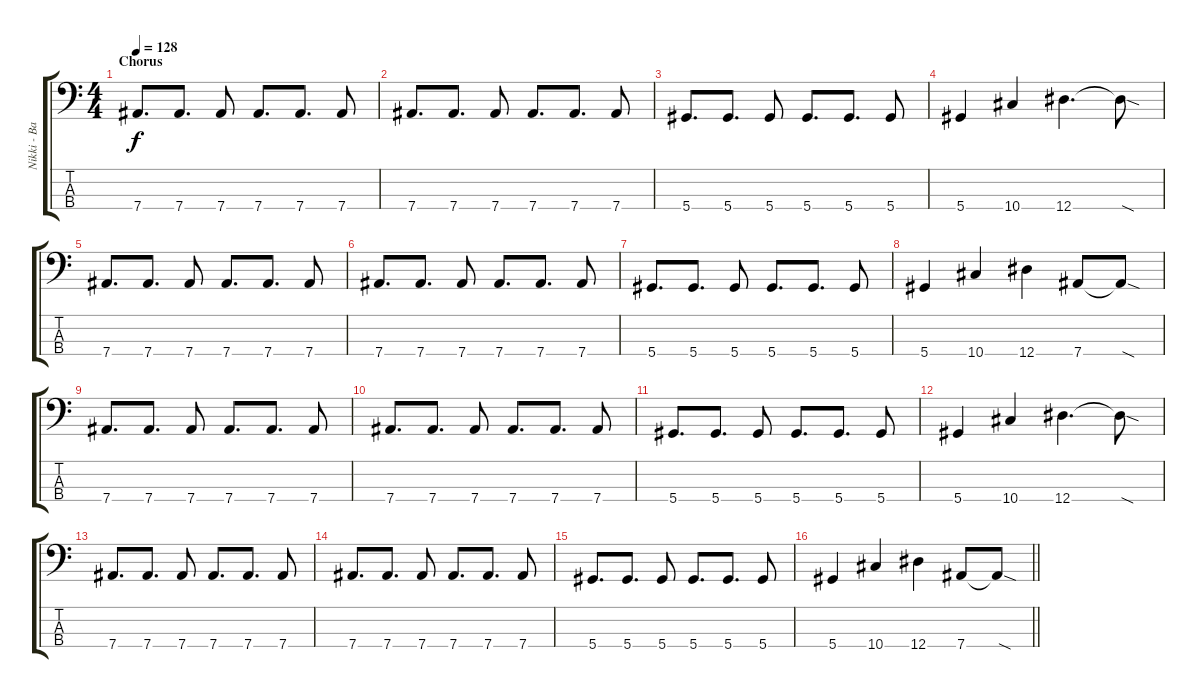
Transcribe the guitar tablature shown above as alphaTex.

\track ("Nikki - Bass" "Nikki - Ba") {instrument electricbassfinger}
\staff {score tabs}
\tuning (Gb2 Db2 Ab1 Eb1) {hide}
\ts (4 4)
\section ("" "Chorus")
\tempo 128
\clef f4
\ks c
7.4.8{d dy f} 7.4.8{d} 7.4.8 7.4.8{d} 7.4.8{d} 7.4.8 |
7.4.8{d} 7.4.8{d} 7.4.8 7.4.8{d} 7.4.8{d} 7.4.8 |
5.4.8{d} 5.4.8{d} 5.4.8 5.4.8{d} 5.4.8{d} 5.4.8 |
5.4.4 10.4.4 12.4.4{d} 12.4{sod t}.8 |
7.4.8{d} 7.4.8{d} 7.4.8 7.4.8{d} 7.4.8{d} 7.4.8 |
7.4.8{d} 7.4.8{d} 7.4.8 7.4.8{d} 7.4.8{d} 7.4.8 |
5.4.8{d} 5.4.8{d} 5.4.8 5.4.8{d} 5.4.8{d} 5.4.8 |
5.4.4 10.4.4 12.4.4 7.4.8 7.4{sod t}.8 |
7.4.8{d} 7.4.8{d} 7.4.8 7.4.8{d} 7.4.8{d} 7.4.8 |
7.4.8{d} 7.4.8{d} 7.4.8 7.4.8{d} 7.4.8{d} 7.4.8 |
5.4.8{d} 5.4.8{d} 5.4.8 5.4.8{d} 5.4.8{d} 5.4.8 |
5.4.4 10.4.4 12.4.4{d} 12.4{sod t}.8 |
7.4.8{d} 7.4.8{d} 7.4.8 7.4.8{d} 7.4.8{d} 7.4.8 |
7.4.8{d} 7.4.8{d} 7.4.8 7.4.8{d} 7.4.8{d} 7.4.8 |
5.4.8{d} 5.4.8{d} 5.4.8 5.4.8{d} 5.4.8{d} 5.4.8 |
\barLineRight lightlight
5.4.4 10.4.4 12.4.4 7.4.8 7.4{sod t}.8
